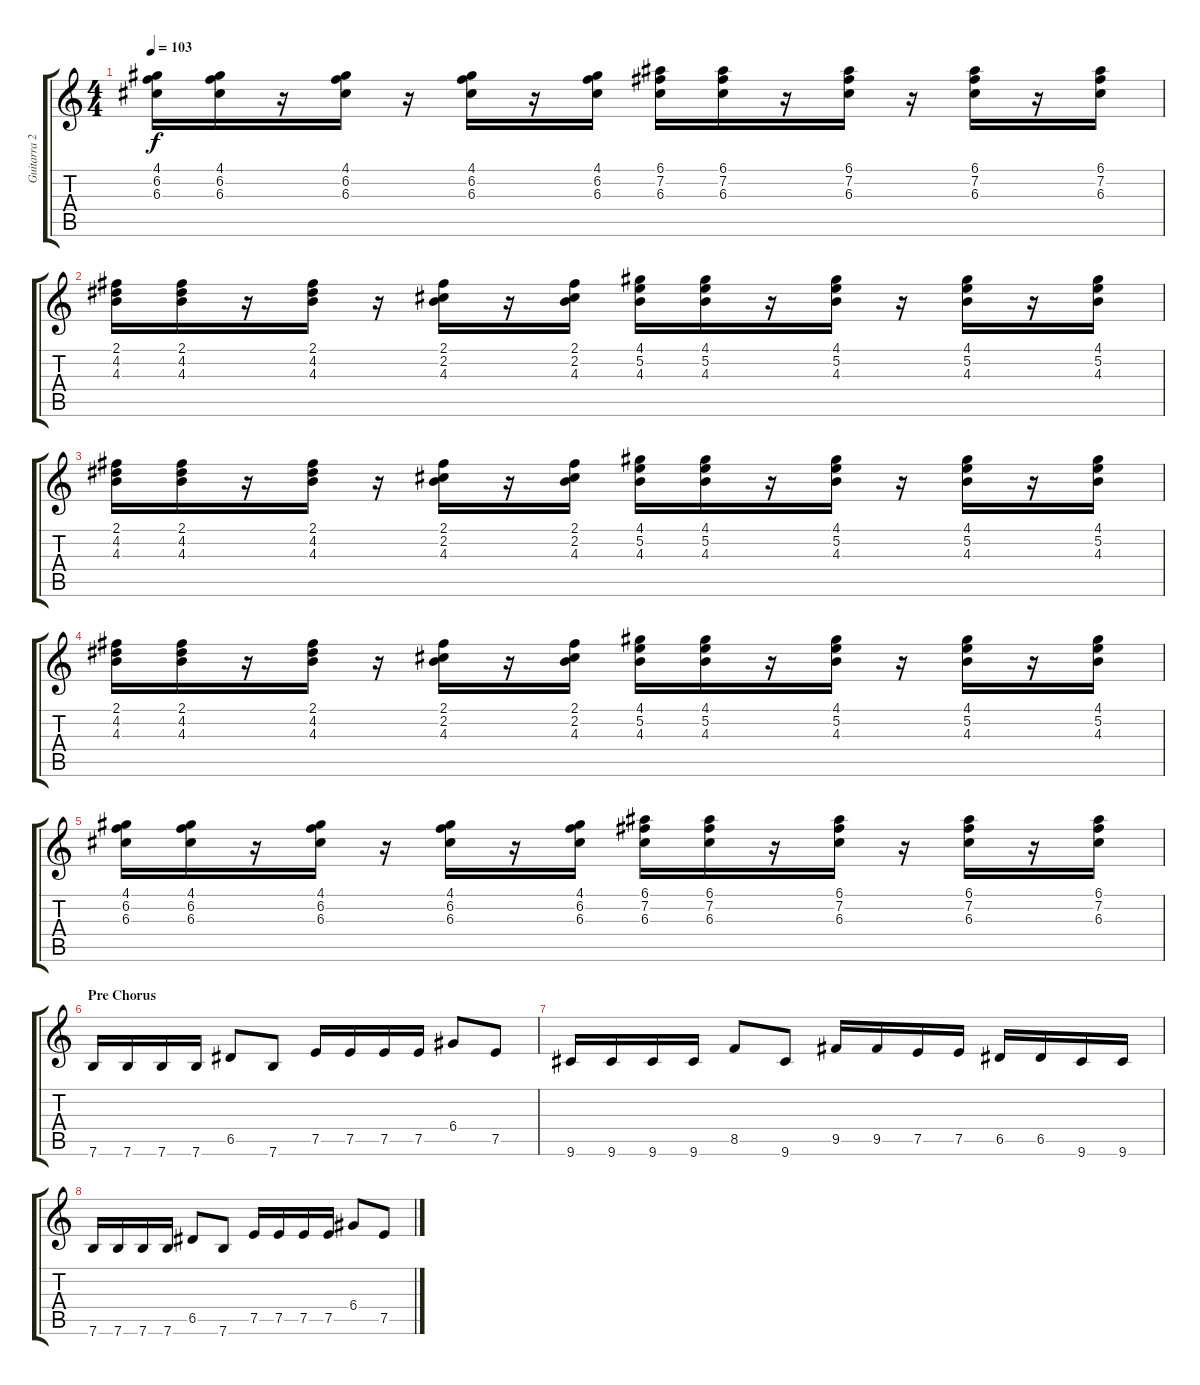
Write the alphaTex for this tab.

\track ("Guitarra 2 - Erik" "Guitarra 2") {instrument distortionguitar}
\staff {score tabs}
\tuning (E4 B3 G3 D3 A2 E2) {hide}
\ts (4 4)
\tempo 103
\clef g2
\ks c
(4.1 6.2 6.3).16{dy f} (4.1 6.2 6.3).16 r.16 (4.1 6.2 6.3).16 r.16 (4.1 6.2 6.3).16 r.16 (4.1 6.2 6.3).16 (6.1 7.2 6.3).16 (6.1 7.2 6.3).16 r.16 (6.1 7.2 6.3).16 r.16 (6.1 7.2 6.3).16 r.16 (6.1 7.2 6.3).16 |
(2.1 4.2 4.3).16 (2.1 4.2 4.3).16 r.16 (2.1 4.2 4.3).16 r.16 (2.1 2.2 4.3).16 r.16 (2.1 2.2 4.3).16 (4.1 5.2 4.3).16 (4.1 5.2 4.3).16 r.16 (4.1 5.2 4.3).16 r.16 (4.1 5.2 4.3).16 r.16 (4.1 5.2 4.3).16 |
(2.1 4.2 4.3).16 (2.1 4.2 4.3).16 r.16 (2.1 4.2 4.3).16 r.16 (2.1 2.2 4.3).16 r.16 (2.1 2.2 4.3).16 (4.1 5.2 4.3).16 (4.1 5.2 4.3).16 r.16 (4.1 5.2 4.3).16 r.16 (4.1 5.2 4.3).16 r.16 (4.1 5.2 4.3).16 |
(2.1 4.2 4.3).16 (2.1 4.2 4.3).16 r.16 (2.1 4.2 4.3).16 r.16 (2.1 2.2 4.3).16 r.16 (2.1 2.2 4.3).16 (4.1 5.2 4.3).16 (4.1 5.2 4.3).16 r.16 (4.1 5.2 4.3).16 r.16 (4.1 5.2 4.3).16 r.16 (4.1 5.2 4.3).16 |
(4.1 6.2 6.3).16 (4.1 6.2 6.3).16 r.16 (4.1 6.2 6.3).16 r.16 (4.1 6.2 6.3).16 r.16 (4.1 6.2 6.3).16 (6.1 7.2 6.3).16 (6.1 7.2 6.3).16 r.16 (6.1 7.2 6.3).16 r.16 (6.1 7.2 6.3).16 r.16 (6.1 7.2 6.3).16 |
\section ("" "Pre Chorus")
7.6.16{volume 16 instrument distortionguitar} 7.6.16 7.6.16 7.6.16 6.5.8 7.6.8 7.5.16 7.5.16 7.5.16 7.5.16 6.4.8 7.5.8 |
9.6.16 9.6.16 9.6.16 9.6.16 8.5.8 9.6.8 9.5.16 9.5.16 7.5.16 7.5.16 6.5.16 6.5.16 9.6.16 9.6.16 |
7.6.16{volume 16 instrument distortionguitar} 7.6.16 7.6.16 7.6.16 6.5.8 7.6.8 7.5.16 7.5.16 7.5.16 7.5.16 6.4.8 7.5.8
